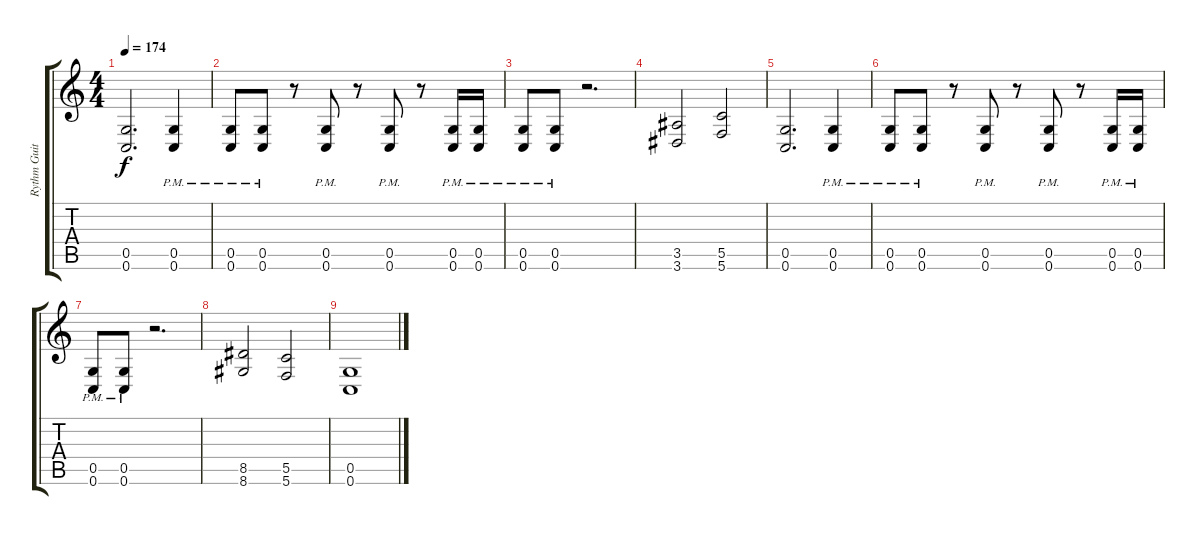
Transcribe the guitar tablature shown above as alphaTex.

\track ("Rythm Guitar (Mätze)" "Rythm Guit") {instrument distortionguitar}
\staff {score tabs}
\tuning (D4 A3 F3 C3 G2 C2) {hide}
\ts (4 4)
\tempo 174
\clef g2
\ks c
(0.5 0.6).2{d dy f} (0.5{pm} 0.6{pm}).4 |
(0.5{pm} 0.6{pm}).8 (0.5{pm} 0.6{pm}).8 r.8 (0.5{pm} 0.6{pm}).8 r.8 (0.5{pm} 0.6{pm}).8 r.8 (0.5{pm} 0.6{pm}).16 (0.5{pm} 0.6{pm}).16 |
(0.5{pm} 0.6{pm}).8 (0.5{pm} 0.6{pm}).8 r.2{d} |
(3.5 3.6).2 (5.5 5.6).2 |
(0.5 0.6).2{d} (0.5{pm} 0.6{pm}).4 |
(0.5{pm} 0.6{pm}).8 (0.5{pm} 0.6{pm}).8 r.8 (0.5{pm} 0.6{pm}).8 r.8 (0.5{pm} 0.6{pm}).8 r.8 (0.5{pm} 0.6{pm}).16 (0.5{pm} 0.6{pm}).16 |
(0.5{pm} 0.6{pm}).8 (0.5{pm} 0.6{pm}).8 r.2{d} |
(8.5 8.6).2 (5.5 5.6).2 |
(0.5 0.6).1
